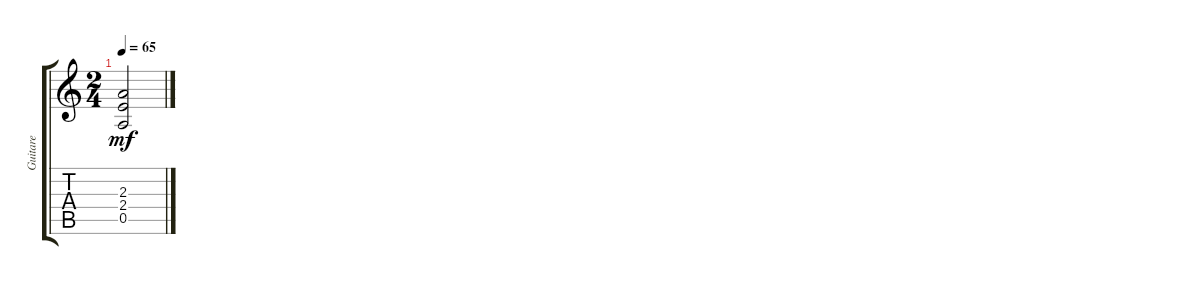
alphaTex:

\track ("Guitare" "Guitare") {instrument acousticguitarnylon}
\staff {score tabs}
\tuning (E4 B3 G3 D3 A2 E2) {hide}
\ts (2 4)
\tempo 65
\clef g2
\ks c
(2.3 2.4 0.5).2{dy mf}
